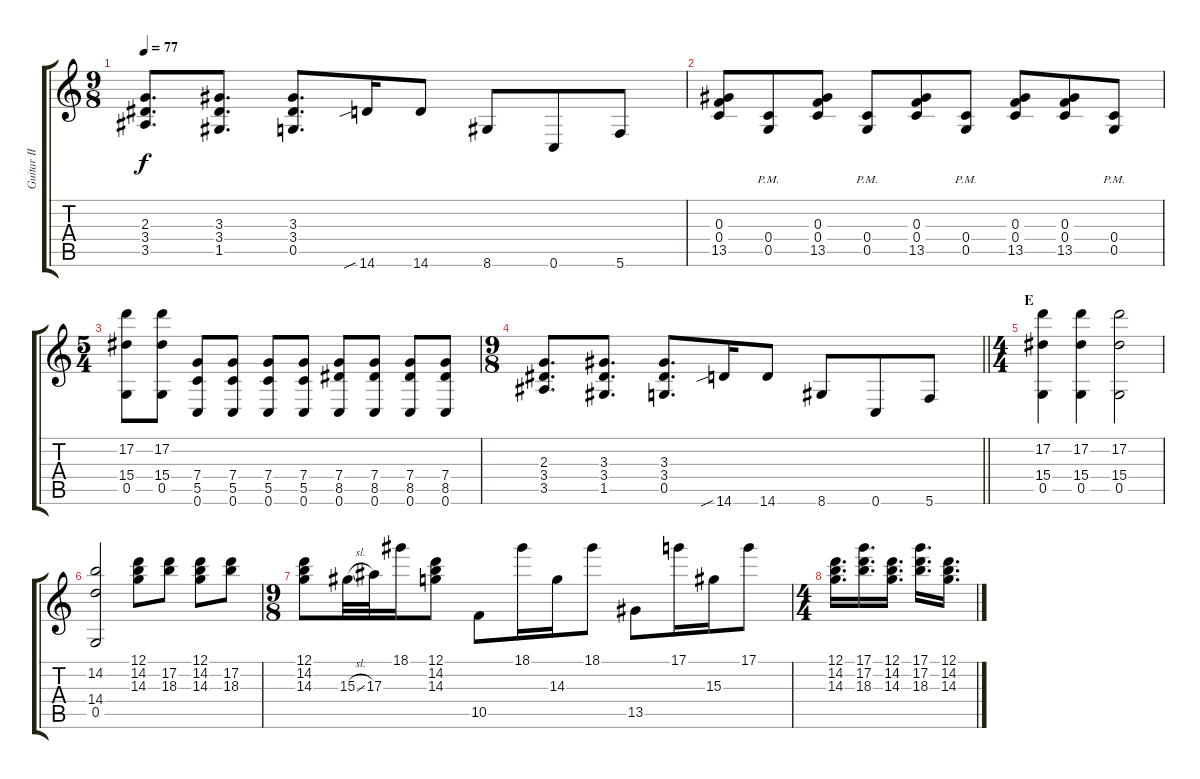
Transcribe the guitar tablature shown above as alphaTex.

\track ("Guitar II" "Guitar II") {instrument acousticguitarnylon}
\staff {score tabs}
\tuning (D4 A3 F3 C3 G2 C2) {hide}
\ts (9 8)
\tempo 77
\clef g2
\ks c
(2.3 3.4 3.5).8{d dy f} (3.3 3.4 1.5).8{d} (3.3 3.4 0.5).8{d} 14.6{sib}.16 14.6.8 8.6.8 0.6.8 5.6.8 |
(0.3 0.4 13.5).8 (0.4{pm} 0.5{pm}).8 (0.3 0.4 13.5).8 (0.4{pm} 0.5{pm}).8 (0.3 0.4 13.5).8 (0.4{pm} 0.5{pm}).8 (0.3 0.4 13.5).8 (0.3 0.4 13.5).8 (0.4{pm} 0.5{pm}).8 |
\ts (5 4)
(17.2 15.4 0.5).8 (17.2 15.4 0.5).8 (7.4 5.5 0.6).8 (7.4 5.5 0.6).8 (7.4 5.5 0.6).8 (7.4 5.5 0.6).8 (7.4 8.5 0.6).8 (7.4 8.5 0.6).8 (7.4 8.5 0.6).8 (7.4 8.5 0.6).8 |
\ts (9 8)
\barLineRight lightlight
(2.3 3.4 3.5).8{d} (3.3 3.4 1.5).8{d} (3.3 3.4 0.5).8{d} 14.6{sib}.16 14.6.8 8.6.8 0.6.8 5.6.8 |
\ts (4 4)
\section ("" "E")
(17.2 15.4 0.5).4 (17.2 15.4 0.5).4 (17.2 15.4 0.5).2 |
(14.2 14.4 0.5).2 (12.1 14.2 14.3).8 (17.2 18.3).8 (12.1 14.2 14.3).8 (17.2 18.3).8 |
\ts (9 8)
(12.1 14.2 14.3).8 15.3{sl}.32 17.3.32 18.1.16 (12.1 14.2 14.3).8 10.5.8 18.1.16 14.3.16 18.1.8 13.5.8 17.1.16 15.3.16 17.1.8 |
\ts (4 4)
(12.1 14.2 14.3).16{d} (17.1 17.2 18.3).16{d} (12.1 14.2 14.3).16{d} (17.1 17.2 18.3).16{d} (12.1 14.2 14.3).16{d}
